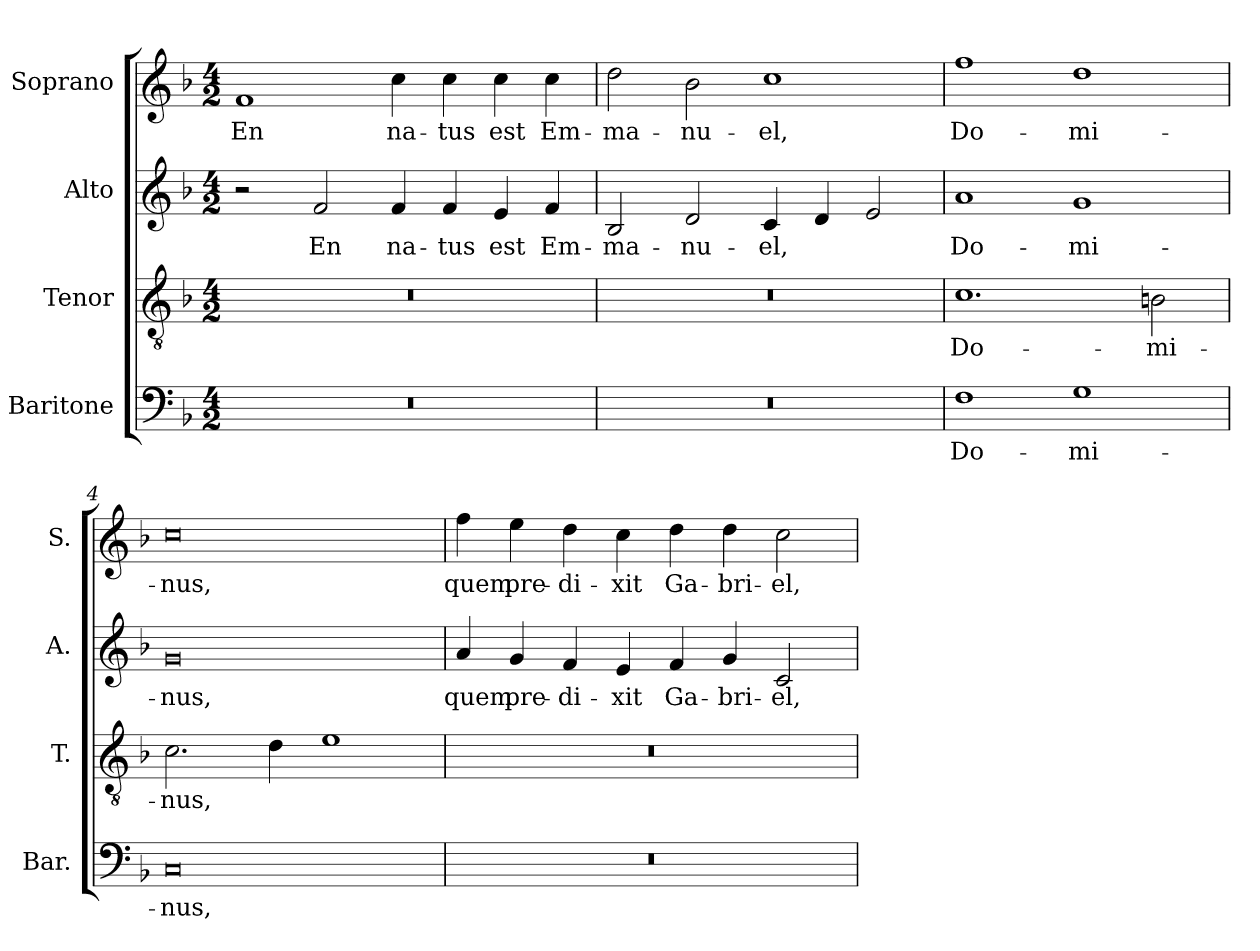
**kern	**text	**kern	**text	**kern	**text	**kern	**text
*part4	*part4	*part3	*part3	*part2	*part2	*part1	*part1
*staff4	*staff4	*staff3	*staff3	*staff2	*staff2	*staff1	*staff1
*I"Baritone	*	*I"Tenor	*	*I"Alto	*	*I"Soprano	*
*I'Bar.	*	*I'T.	*	*I'A.	*	*I'S.	*
!!LO:PB:g=z
*clefF4	*	*clefGv2	*	*clefG2	*	*clefG2	*
*	*	*ITrd7c12	*	*	*	*	*
*k[b-]	*	*k[b-]	*	*k[b-]	*	*k[b-]	*
*F:	*	*F:	*	*F:	*	*F:	*
*M4/2	*	*M4/2	*	*M4/2	*	*M4/2	*
*MM240	*	*MM240	*	*MM240	*	*MM240	*
=1	=1	=1	=1	=1	=1	=1	=1
!LO:N:vis=1	!	!LO:N:vis=1	!	!	!	!	!
!	!	!	!	!	!	!	!LO:LY:b:color=#000000
0r	.	0r	.	2r	.	1fi	En
!	!	!	!	!	!LO:LY:b:color=#000000	!	!
.	.	.	.	2fi/	En	.	.
!	!	!	!	!	!LO:LY:b:color=#000000	!	!
!	!	!	!	!	!	!	!LO:LY:b:color=#000000
.	.	.	.	4fi/	na-	4cci\	na-
!	!	!	!	!	!LO:LY:b:color=#000000	!	!
!	!	!	!	!	!	!	!LO:LY:b:color=#000000
.	.	.	.	4fi/	-tus	4cci\	-tus
!	!	!	!	!	!LO:LY:b:color=#000000	!	!
!	!	!	!	!	!	!	!LO:LY:b:color=#000000
.	.	.	.	4ei/	est	4cci\	est
!	!	!	!	!	!LO:LY:b:color=#000000	!	!
!	!	!	!	!	!	!	!LO:LY:b:color=#000000
.	.	.	.	4fi/	Em-	4cci\	Em-
=2	=2	=2	=2	=2	=2	=2	=2
!LO:N:vis=1	!	!LO:N:vis=1	!	!	!	!	!
!	!	!	!	!	!LO:LY:b:color=#000000	!	!
!	!	!	!	!	!	!	!LO:LY:b:color=#000000
0r	.	0r	.	2B-i/	-ma-	2ddi\	-ma-
!	!	!	!	!	!LO:LY:b:color=#000000	!	!
!	!	!	!	!	!	!	!LO:LY:b:color=#000000
.	.	.	.	2di/	-nu-	2b-i\	-nu-
!	!	!	!	!	!LO:LY:b:color=#000000	!	!
!	!	!	!	!	!	!	!LO:LY:b:color=#000000
.	.	.	.	4ci/	-el,	1cci	-el,
.	.	.	.	4di/	.	.	.
.	.	.	.	2ei/	.	.	.
=3	=3	=3	=3	=3	=3	=3	=3
!	!LO:LY:b:color=#000000	!	!	!	!	!	!
!	!	!	!LO:LY:b:color=#000000	!	!	!	!
!	!	!	!	!	!LO:LY:b:color=#000000	!	!
!	!	!	!	!	!	!	!LO:LY:b:color=#000000
1Fi	Do-	1.Ci	Do-	1ai	Do-	1ffi	Do-
!	!LO:LY:b:color=#000000	!	!	!	!	!	!
!	!	!	!	!	!LO:LY:b:color=#000000	!	!
!	!	!	!	!	!	!	!LO:LY:b:color=#000000
1Gi	-mi-	.	.	1gi	-mi-	1ddi	-mi-
!	!	!	!LO:LY:b:color=#000000	!	!	!	!
.	.	2BBni\	-mi-	.	.	.	.
=4	=4	=4	=4	=4	=4	=4	=4
!	!LO:LY:b:color=#000000	!	!	!	!	!	!
!	!	!	!LO:LY:b:color=#000000	!	!	!	!
!	!	!	!	!	!LO:LY:b:color=#000000	!	!
!	!	!	!	!	!	!	!LO:LY:b:color=#000000
0Ci	-nus,	2.Ci\	-nus,	0gi	-nus,	0cci	-nus,
.	.	4Di\	.	.	.	.	.
.	.	1Ei	.	.	.	.	.
=5	=5	=5	=5	=5	=5	=5	=5
!LO:N:vis=1	!	!LO:N:vis=1	!	!	!	!	!
!	!	!	!	!	!LO:LY:b:color=#000000	!	!
!	!	!	!	!	!	!	!LO:LY:b:color=#000000
0r	.	0r	.	4ai/	quem	4ffi\	quem
!	!	!	!	!	!LO:LY:b:color=#000000	!	!
!	!	!	!	!	!	!	!LO:LY:b:color=#000000
.	.	.	.	4gi/	pre-	4eei\	pre-
!	!	!	!	!	!LO:LY:b:color=#000000	!	!
!	!	!	!	!	!	!	!LO:LY:b:color=#000000
.	.	.	.	4fi/	-di-	4ddi\	-di-
!	!	!	!	!	!LO:LY:b:color=#000000	!	!
!	!	!	!	!	!	!	!LO:LY:b:color=#000000
.	.	.	.	4ei/	-xit	4cci\	-xit
!	!	!	!	!	!LO:LY:b:color=#000000	!	!
!	!	!	!	!	!	!	!LO:LY:b:color=#000000
.	.	.	.	4fi/	Ga-	4ddi\	Ga-
!	!	!	!	!	!LO:LY:b:color=#000000	!	!
!	!	!	!	!	!	!	!LO:LY:b:color=#000000
.	.	.	.	4gi/	-bri-	4ddi\	-bri-
!	!	!	!	!	!LO:LY:b:color=#000000	!	!
!	!	!	!	!	!	!	!LO:LY:b:color=#000000
.	.	.	.	2ci/	-el,	2cci\	-el,
=	=	=	=	=	=	=	=
*-	*-	*-	*-	*-	*-	*-	*-
